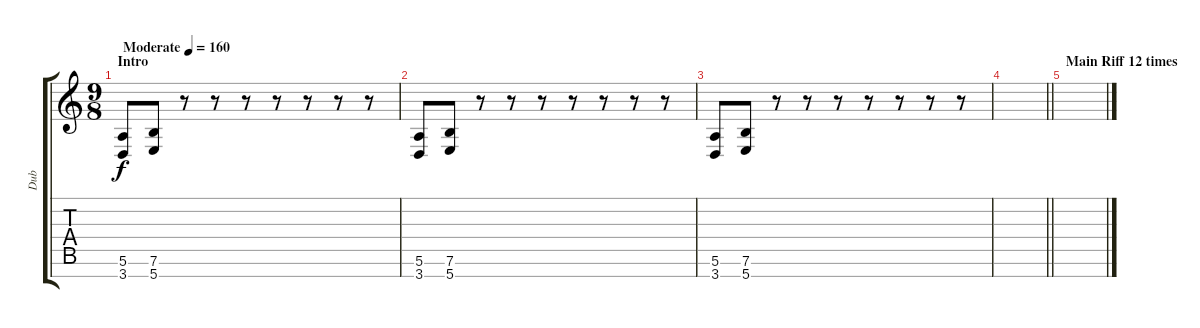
\track ("Dub" "Dub") {instrument distortionguitar}
\staff {score tabs}
\tuning (E4 B3 G3 D3 A2 E2 B1) {hide}
\ts (9 8)
\section ("" "Intro")
\tempo (160 "Moderate")
\clef g2
\ks c
(5.6 3.7).8{dy f instrument distortionguitar} (7.6 5.7).8 r.8 r.8 r.8 r.8 r.8 r.8 r.8 |
(5.6 3.7).8 (7.6 5.7).8 r.8 r.8 r.8 r.8 r.8 r.8 r.8 |
(5.6 3.7).8 (7.6 5.7).8 r.8 r.8 r.8 r.8 r.8 r.8 r.8 |
\barLineRight lightlight
|
\section ("" "Main Riff 12 times")
